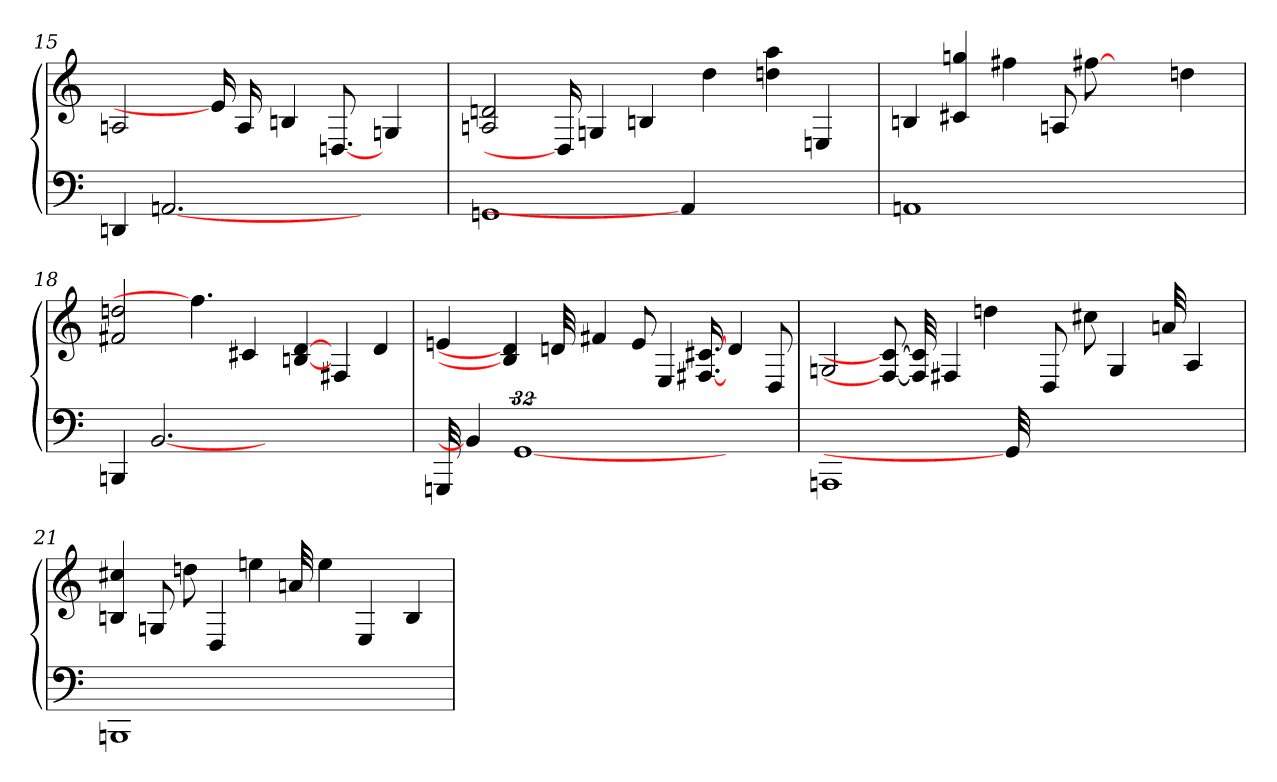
**kern	**kern
*part2	*part1
*staff2	*staff1
*clefF4	*clefG2
=15	=15
4DDn	2An
[2.AAn	.
.	16e]
.	16A
.	4Bn
.	[8.Dn
4ryy	.
.	4Gn
16ryy	.
=16	=16
1GGn	2An 2dn
.	16D]
.	4Gn
.	4Bn
4AA]	.
.	4dd
2ryy	.
.	4ddn 4aa
.	4En
16ryy	.
=17	=17
1AAn	4Bn
.	4c#X 4ggn
.	4ff#X
.	8An
.	[8ff#X
2ryy	4.ryy
.	4ddn
8ryy	.
=18	=18
4BBBn	2f#X 2ddn
[2.BB	.
.	4.ff#]
.	4c#X
2..ryy	.
.	[4d [4Bn
.	4F#X
.	4d
=19	=19
32GGGn	4en
4BB]	.
.	4d] 4B]
[32%31GG	.
.	32dn
.	4f#X
.	8e
.	4E
.	[16.F#X [16.c#X
4.ryy	4d
.	8D
=20	=20
1AAAn	2Gn
.	8F#_ 8c#_
.	32F#] 32c#]
.	4F#X
.	4ddn
32GG]	.
2ryy	.
.	8D
.	8cc#X
.	4G
4ryy	.
.	32an
.	4A
8ryy	.
32ryy	.
=21	=21
1BBBn	4Bn 4cc#X
.	8Gn
.	8ddn
.	4D
.	4een
2ryy	32an
.	4ee
.	4E
4ryy	.
.	4B
32ryy	.
=	=
*-	*-
